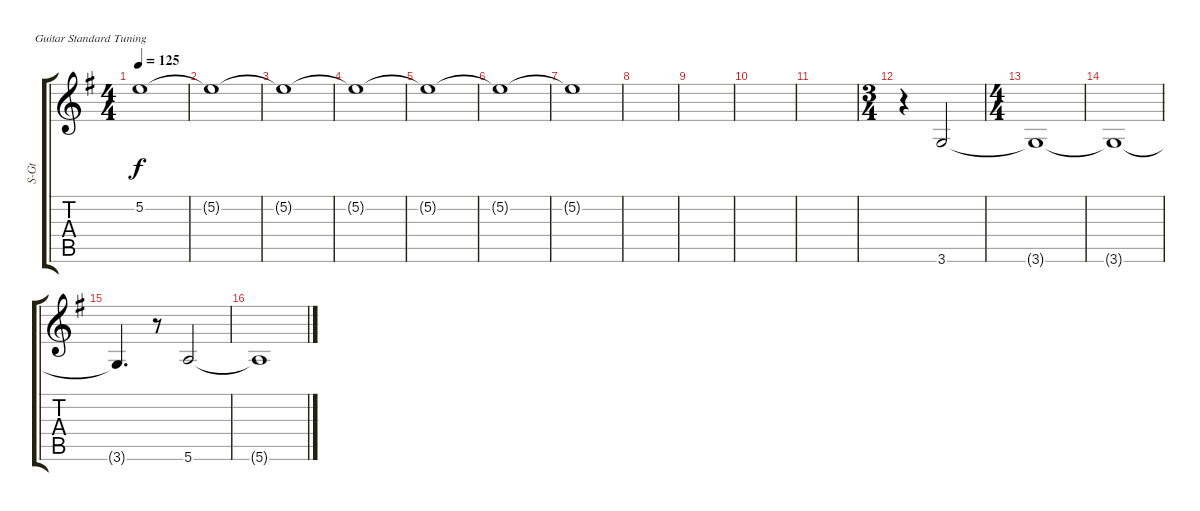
\defaultSystemsLayout 4
\bracketExtendMode groupsimilarinstruments
\otherSystemsTrackNameOrientation horizontal
\track ("Lead string 03" "S-Gt") {instrument acousticguitarsteel}
\staff {score tabs}
\tuning (E4 B3 G3 D3 A2 E2)
\ts (4 4)
\tempo 125
\clef g2
\ks g
5.2{t acc forcenatural}.1{dy f beam Down} |
5.2{t acc forcenatural}.1{beam Down} |
5.2{t acc forcenatural}.1{beam Down} |
5.2{t acc forcenatural}.1{beam Down} |
5.2{t acc forcenatural}.1{beam Down} |
5.2{t acc forcenatural}.1{beam Down} |
5.2{t acc forcenatural}.1{beam Down} |
|
|
|
|
\ts (3 4)
r.4{beam Down} 3.6{acc forcenatural}.2{beam Up} |
\ts (4 4)
3.6{t acc forcenatural}.1{beam Up} |
3.6{t acc forcenatural}.1{beam Up} |
3.6{t acc forcenatural}.4{d beam Up} r.8{beam Up} 5.6{acc forcenatural}.2{beam Up} |
5.6{t acc forcenatural}.1{beam Up}
